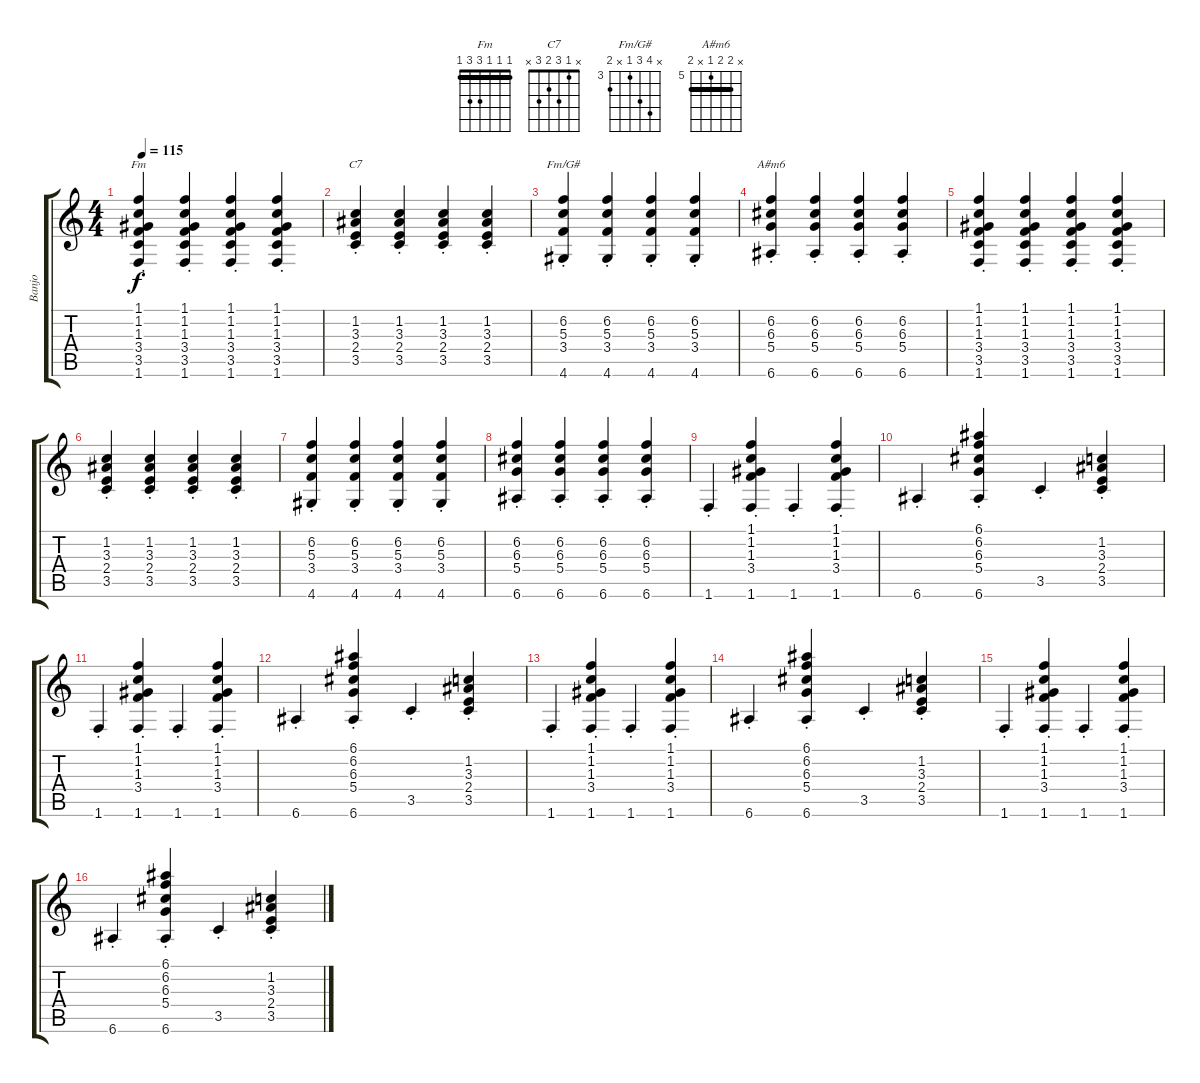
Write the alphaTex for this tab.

\track ("Banjo" "Banjo") {instrument banjo}
\staff {score tabs}
\tuning (E4 B3 G3 D3 A2 E2) {hide}
\displaytranspose 12
\chord ("Fm" 1 1 1 3 3 1) {barre 1}
\chord ("C7" x 1 3 2 3 x)
\chord ("Fm/G#" x 6 5 3 x 4) {firstfret 3}
\chord ("A#m6" x 6 6 5 x 6) {firstfret 5 barre 6}
\ts (4 4)
\tempo 115
\clef g2
\ks c
(1.1{st} 1.2{st} 1.3{st} 3.4{st} 3.5{st} 1.6{st}).4{ch "Fm" dy f} (1.1{st} 1.2{st} 1.3{st} 3.4{st} 3.5{st} 1.6{st}).4 (1.1{st} 1.2{st} 1.3{st} 3.4{st} 3.5{st} 1.6{st}).4 (1.1{st} 1.2{st} 1.3{st} 3.4{st} 3.5{st} 1.6{st}).4 |
(1.2{st} 3.3{st} 2.4{st} 3.5{st}).4{ch "C7"} (1.2{st} 3.3{st} 2.4{st} 3.5{st}).4 (1.2{st} 3.3{st} 2.4{st} 3.5{st}).4 (1.2{st} 3.3{st} 2.4{st} 3.5{st}).4 |
(6.2{st} 5.3{st} 3.4{st} 4.6{st}).4{ch "Fm/G#"} (6.2{st} 5.3{st} 3.4{st} 4.6{st}).4 (6.2{st} 5.3{st} 3.4{st} 4.6{st}).4 (6.2{st} 5.3{st} 3.4{st} 4.6{st}).4 |
(6.2{st} 6.3{st} 5.4{st} 6.6{st}).4{ch "A#m6"} (6.2{st} 6.3{st} 5.4{st} 6.6{st}).4 (6.2{st} 6.3{st} 5.4{st} 6.6{st}).4 (6.2{st} 6.3{st} 5.4{st} 6.6{st}).4 |
(1.1{st} 1.2{st} 1.3{st} 3.4{st} 3.5{st} 1.6{st}).4 (1.1{st} 1.2{st} 1.3{st} 3.4{st} 3.5{st} 1.6{st}).4 (1.1{st} 1.2{st} 1.3{st} 3.4{st} 3.5{st} 1.6{st}).4 (1.1{st} 1.2{st} 1.3{st} 3.4{st} 3.5{st} 1.6{st}).4 |
(1.2{st} 3.3{st} 2.4{st} 3.5{st}).4 (1.2{st} 3.3{st} 2.4{st} 3.5{st}).4 (1.2{st} 3.3{st} 2.4{st} 3.5{st}).4 (1.2{st} 3.3{st} 2.4{st} 3.5{st}).4 |
(6.2{st} 5.3{st} 3.4{st} 4.6{st}).4 (6.2{st} 5.3{st} 3.4{st} 4.6{st}).4 (6.2{st} 5.3{st} 3.4{st} 4.6{st}).4 (6.2{st} 5.3{st} 3.4{st} 4.6{st}).4 |
(6.2{st} 6.3{st} 5.4{st} 6.6{st}).4 (6.2{st} 6.3{st} 5.4{st} 6.6{st}).4 (6.2{st} 6.3{st} 5.4{st} 6.6{st}).4 (6.2{st} 6.3{st} 5.4{st} 6.6{st}).4 |
1.6{st}.4 (1.1{st} 1.2{st} 1.3{st} 3.4{st} 1.6{st}).4 1.6{st}.4 (1.1{st} 1.2{st} 1.3{st} 3.4{st} 1.6{st}).4 |
6.6{st}.4 (6.1{st} 6.2{st} 6.3{st} 5.4{st} 6.6{st}).4 3.5{st}.4 (1.2{st} 3.3{st} 2.4{st} 3.5{st}).4 |
1.6{st}.4 (1.1{st} 1.2{st} 1.3{st} 3.4{st} 1.6{st}).4 1.6{st}.4 (1.1{st} 1.2{st} 1.3{st} 3.4{st} 1.6{st}).4 |
6.6{st}.4 (6.1{st} 6.2{st} 6.3{st} 5.4{st} 6.6{st}).4 3.5{st}.4 (1.2{st} 3.3{st} 2.4{st} 3.5{st}).4 |
1.6{st}.4 (1.1{st} 1.2{st} 1.3{st} 3.4{st} 1.6{st}).4 1.6{st}.4 (1.1{st} 1.2{st} 1.3{st} 3.4{st} 1.6{st}).4 |
6.6{st}.4 (6.1{st} 6.2{st} 6.3{st} 5.4{st} 6.6{st}).4 3.5{st}.4 (1.2{st} 3.3{st} 2.4{st} 3.5{st}).4 |
1.6{st}.4 (1.1{st} 1.2{st} 1.3{st} 3.4{st} 1.6{st}).4 1.6{st}.4 (1.1{st} 1.2{st} 1.3{st} 3.4{st} 1.6{st}).4 |
6.6{st}.4 (6.1{st} 6.2{st} 6.3{st} 5.4{st} 6.6{st}).4 3.5{st}.4 (1.2{st} 3.3{st} 2.4{st} 3.5{st}).4
